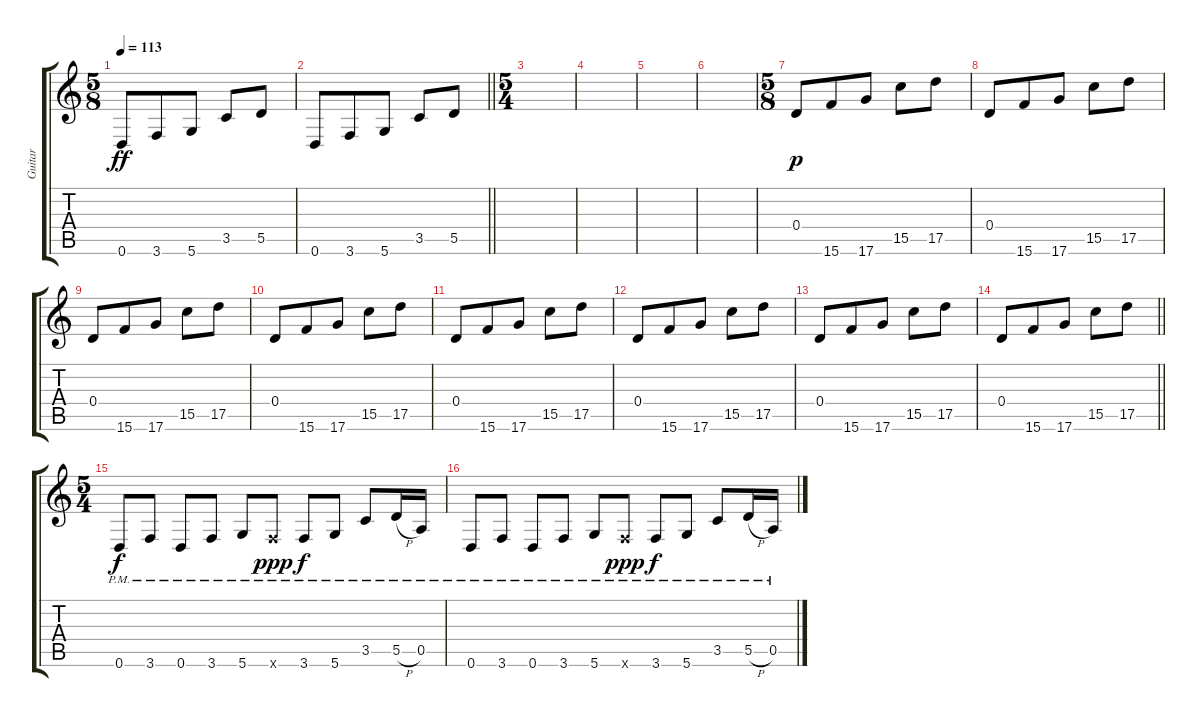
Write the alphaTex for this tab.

\track ("Guitar" "Guitar") {instrument overdrivenguitar}
\staff {score tabs}
\tuning (E4 B3 G3 D3 A2 D2) {hide}
\ts (5 8)
\tempo 113
\clef g2
\ks c
0.6.8{dy ff} 3.6.8 5.6.8 3.5.8 5.5.8 |
\barLineRight lightlight
0.6.8 3.6.8 5.6.8 3.5.8 5.5.8 |
\ts (5 4)
\section ("" "")
|
|
|
|
\ts (5 8)
0.4.8{dy p} 15.6.8 17.6.8 15.5.8 17.5.8 |
0.4.8 15.6.8 17.6.8 15.5.8 17.5.8 |
0.4.8 15.6.8 17.6.8 15.5.8 17.5.8 |
0.4.8 15.6.8 17.6.8 15.5.8 17.5.8 |
0.4.8 15.6.8 17.6.8 15.5.8 17.5.8 |
0.4.8 15.6.8 17.6.8 15.5.8 17.5.8 |
0.4.8 15.6.8 17.6.8 15.5.8 17.5.8 |
\barLineRight lightlight
0.4.8 15.6.8 17.6.8 15.5.8 17.5.8 |
\ts (5 4)
\section ("" "")
0.6{pm}.8{dy f} 3.6{pm}.8 0.6{pm}.8 3.6{pm}.8 5.6{pm}.8 3.6{pm x}.8{dy ppp} 3.6{pm}.8{dy f} 5.6{pm}.8 3.5{pm}.8 5.5{h pm}.16 0.5{pm}.16 |
0.6{pm}.8 3.6{pm}.8 0.6{pm}.8 3.6{pm}.8 5.6{pm}.8 3.6{pm x}.8{dy ppp} 3.6{pm}.8{dy f} 5.6{pm}.8 3.5{pm}.8 5.5{h pm}.16 0.5{pm}.16
